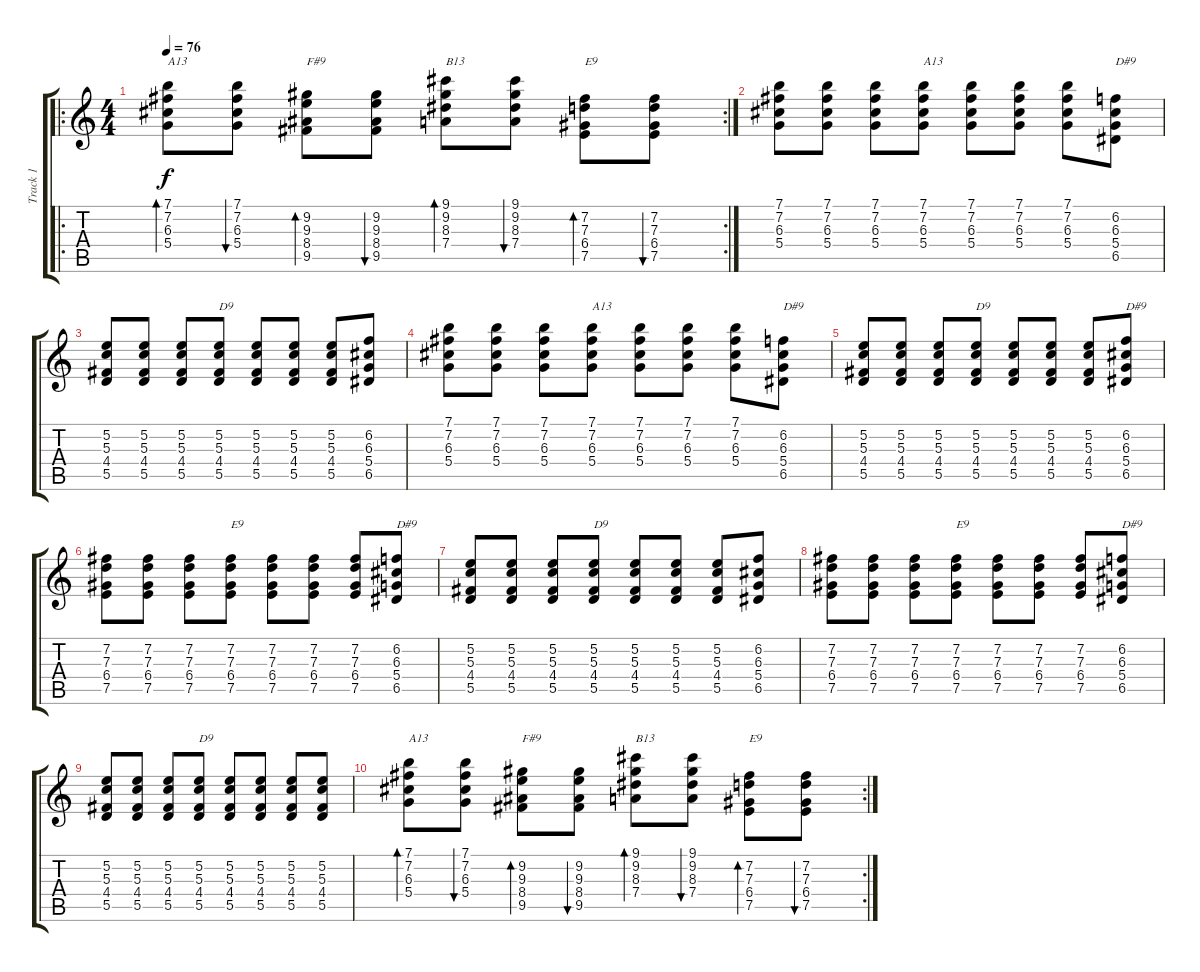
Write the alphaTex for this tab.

\track ("Track 1" "Track 1") {instrument electricguitarjazz}
\staff {score tabs}
\tuning (E4 B3 G3 D3 A2 E2) {hide}
\ro
\rc 2
\ts (4 4)
\tempo 76
\clef g2
\ks c
(7.1 7.2 6.3 5.4).8{bd 60 txt "A13" dy f instrument electricguitarjazz} (7.1 7.2 6.3 5.4).8{bu 120} (9.2 9.3 8.4 9.5).8{bd 60 txt "F#9"} (9.2 9.3 8.4 9.5).8{bu 120} (9.1 9.2 8.3 7.4).8{bd 120 txt "B13"} (9.1 9.2 8.3 7.4).8{bu 120} (7.2 7.3 6.4 7.5).8{bd 120 txt "E9"} (7.2 7.3 6.4 7.5).8{bu 120} |
(7.1 7.2 6.3 5.4).8 (7.1 7.2 6.3 5.4).8 (7.1 7.2 6.3 5.4).8 (7.1 7.2 6.3 5.4).8{txt "A13"} (7.1 7.2 6.3 5.4).8 (7.1 7.2 6.3 5.4).8 (7.1 7.2 6.3 5.4).8 (6.2 6.3 5.4 6.5).8{txt "D#9"} |
(5.2 5.3 4.4 5.5).8 (5.2 5.3 4.4 5.5).8 (5.2 5.3 4.4 5.5).8 (5.2 5.3 4.4 5.5).8{txt "D9"} (5.2 5.3 4.4 5.5).8 (5.2 5.3 4.4 5.5).8 (5.2 5.3 4.4 5.5).8 (6.2 6.3 5.4 6.5).8 |
(7.1 7.2 6.3 5.4).8 (7.1 7.2 6.3 5.4).8 (7.1 7.2 6.3 5.4).8 (7.1 7.2 6.3 5.4).8{txt "A13"} (7.1 7.2 6.3 5.4).8 (7.1 7.2 6.3 5.4).8 (7.1 7.2 6.3 5.4).8 (6.2 6.3 5.4 6.5).8{txt "D#9"} |
(5.2 5.3 4.4 5.5).8 (5.2 5.3 4.4 5.5).8 (5.2 5.3 4.4 5.5).8 (5.2 5.3 4.4 5.5).8{txt "D9"} (5.2 5.3 4.4 5.5).8 (5.2 5.3 4.4 5.5).8 (5.2 5.3 4.4 5.5).8 (6.2 6.3 5.4 6.5).8{txt "D#9"} |
(7.2 7.3 6.4 7.5).8 (7.2 7.3 6.4 7.5).8 (7.2 7.3 6.4 7.5).8 (7.2 7.3 6.4 7.5).8{txt "E9"} (7.2 7.3 6.4 7.5).8 (7.2 7.3 6.4 7.5).8 (7.2 7.3 6.4 7.5).8 (6.2 6.3 5.4 6.5).8{txt "D#9"} |
(5.2 5.3 4.4 5.5).8 (5.2 5.3 4.4 5.5).8 (5.2 5.3 4.4 5.5).8 (5.2 5.3 4.4 5.5).8{txt "D9"} (5.2 5.3 4.4 5.5).8 (5.2 5.3 4.4 5.5).8 (5.2 5.3 4.4 5.5).8 (6.2 6.3 5.4 6.5).8 |
(7.2 7.3 6.4 7.5).8 (7.2 7.3 6.4 7.5).8 (7.2 7.3 6.4 7.5).8 (7.2 7.3 6.4 7.5).8{txt "E9"} (7.2 7.3 6.4 7.5).8 (7.2 7.3 6.4 7.5).8 (7.2 7.3 6.4 7.5).8 (6.2 6.3 5.4 6.5).8{txt "D#9"} |
(5.2 5.3 4.4 5.5).8 (5.2 5.3 4.4 5.5).8 (5.2 5.3 4.4 5.5).8 (5.2 5.3 4.4 5.5).8{txt "D9"} (5.2 5.3 4.4 5.5).8 (5.2 5.3 4.4 5.5).8 (5.2 5.3 4.4 5.5).8 (5.2 5.3 4.4 5.5).8 |
\rc 2
(7.1 7.2 6.3 5.4).8{bd 60 txt "A13"} (7.1 7.2 6.3 5.4).8{bu 120} (9.2 9.3 8.4 9.5).8{bd 60 txt "F#9"} (9.2 9.3 8.4 9.5).8{bu 120} (9.1 9.2 8.3 7.4).8{bd 120 txt "B13"} (9.1 9.2 8.3 7.4).8{bu 120} (7.2 7.3 6.4 7.5).8{bd 120 txt "E9"} (7.2 7.3 6.4 7.5).8{bu 120}
